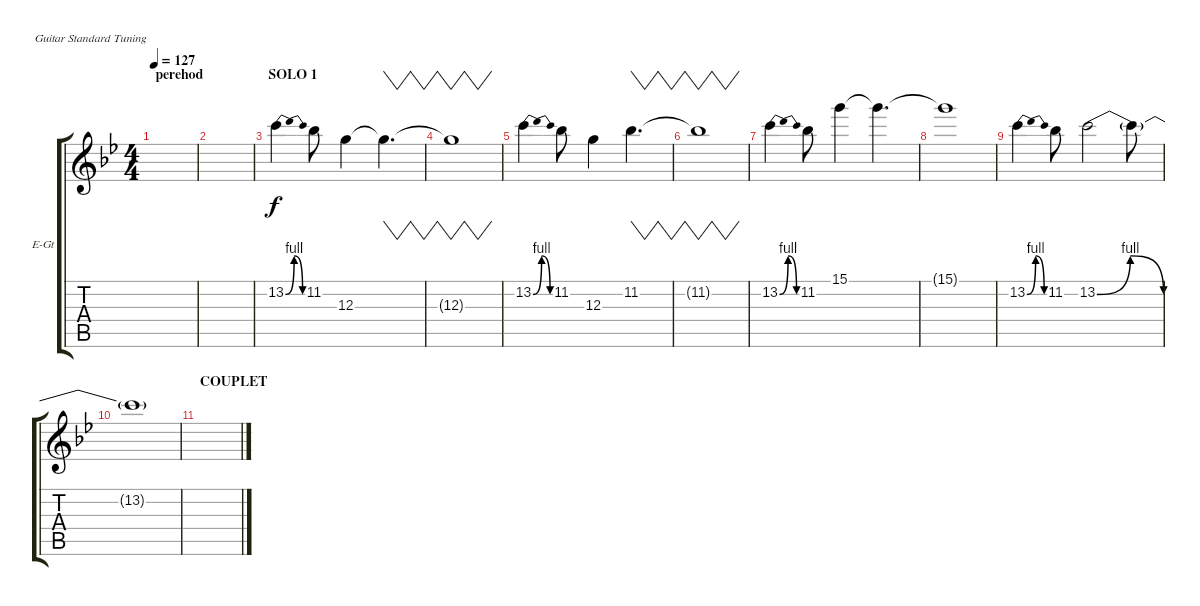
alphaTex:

\defaultSystemsLayout 4
\bracketExtendMode groupsimilarinstruments
\firstSystemTrackNameOrientation horizontal
\otherSystemsTrackNameOrientation horizontal
\track ("Electric Guitar" "E-Gt") {instrument distortionguitar}
\staff {score tabs}
\tuning (E4 B3 G3 D3 A2 E2)
\ts (4 4)
\section ("" "perehod")
\tempo 127
\clef g2
\ks gminor
|
|
\section ("" "SOLO 1")
13.2{be (bendrelease 0 0 18 4 18 4 45.6 0)}.4 11.2.8 12.3.4 12.3{t}.4{vw d} |
12.3{t}.1{vw} |
13.2{be (bendrelease 0 0 18 4 18 4 45.6 0)}.4 11.2.8 12.3.4 11.2.4{vw d} |
11.2{t}.1{vw} |
13.2{be (bendrelease 0 0 18 4 18 4 45.6 0)}.4 11.2.8 15.1.4 15.1{t}.4{d} |
15.1{t}.1 |
13.2{be (bendrelease 0 0 18 4 18 4 45.6 0)}.4 11.2.8 13.2{be (bendrelease 5.3999999999999995 0 10.799999999999999 4 13.799999999999999 4 21.599999999999998 0)}.2 13.2{t}.8 |
13.2{t}.1 |
\section ("" "COUPLET")
